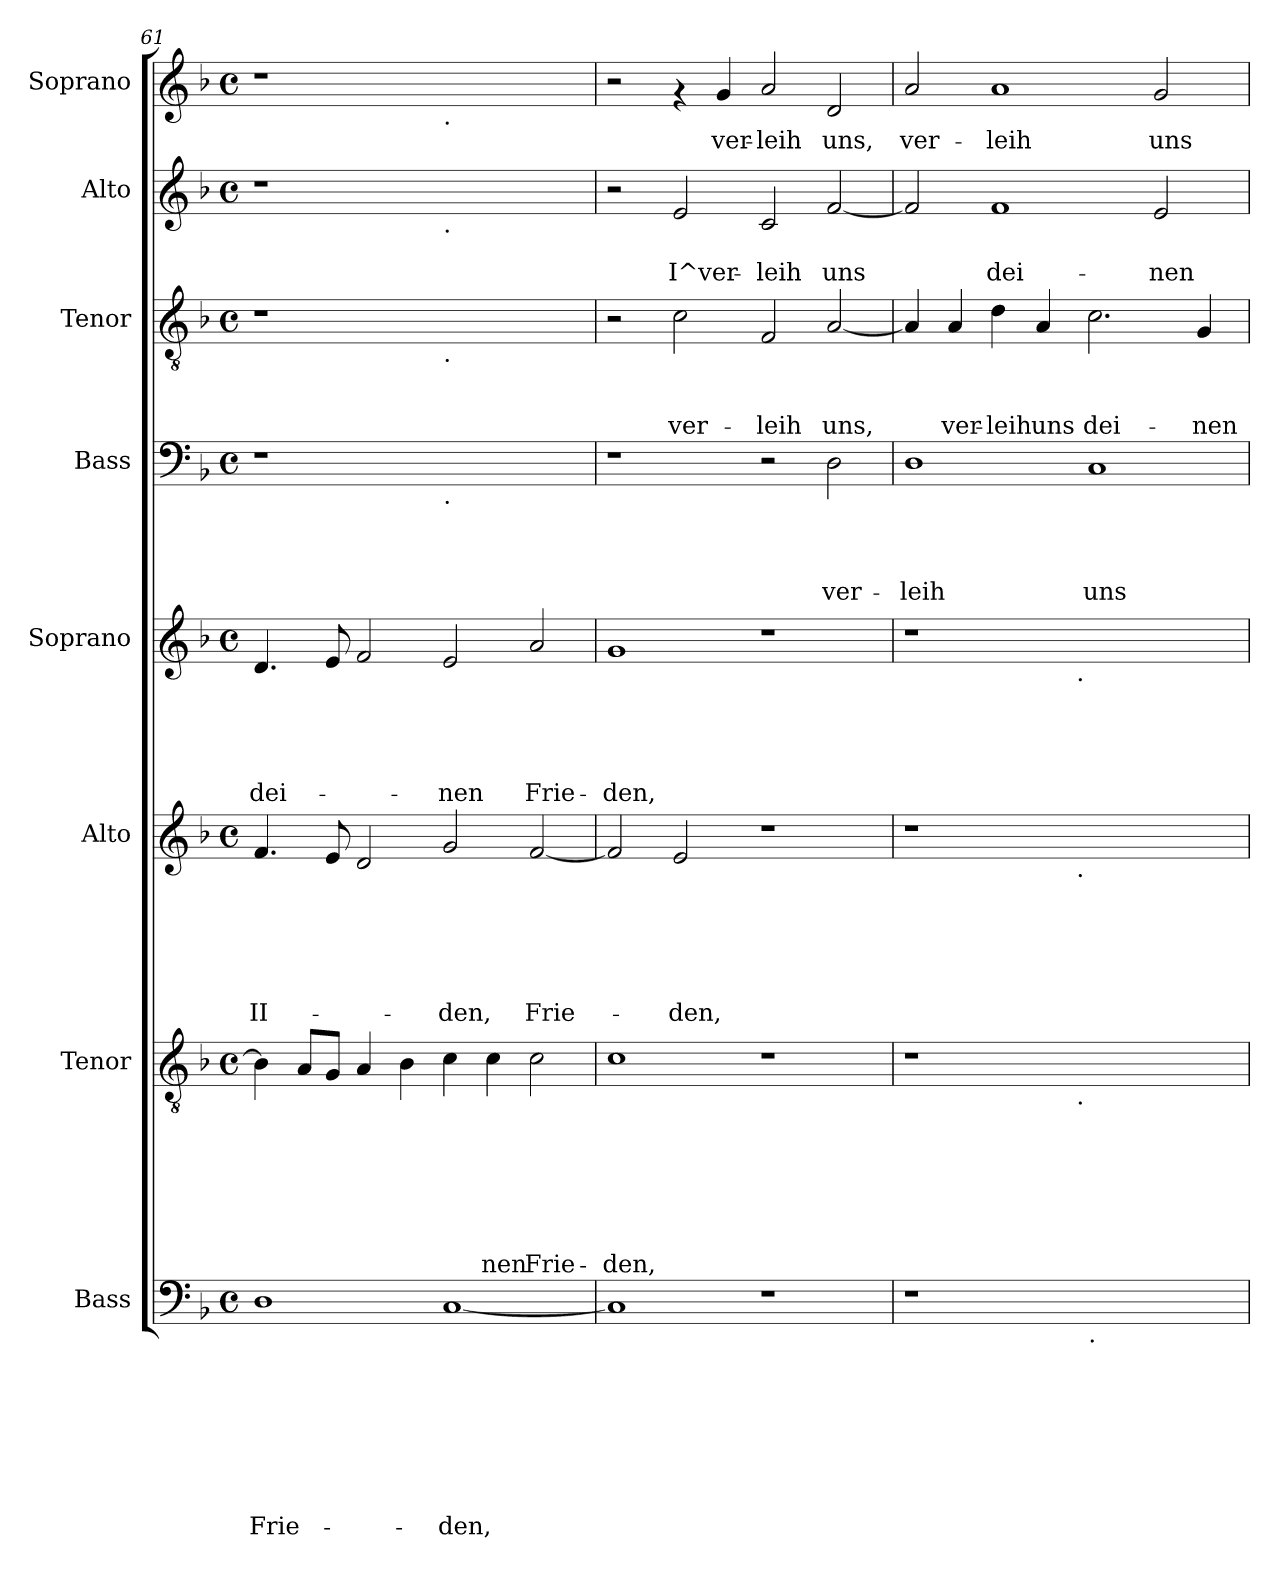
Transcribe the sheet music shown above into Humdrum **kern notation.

**kern	**text	**text	**text	**text	**text	**text	**text	**text	**kern	**text	**text	**text	**text	**text	**text	**text	**kern	**text	**text	**text	**text	**text	**text	**kern	**text	**text	**text	**text	**text	**kern	**text	**text	**text	**text	**kern	**text	**text	**text	**kern	**text	**text	**kern	**text
*part8	*part8	*part8	*part8	*part8	*part8	*part8	*part8	*part8	*part7	*part7	*part7	*part7	*part7	*part7	*part7	*part7	*part6	*part6	*part6	*part6	*part6	*part6	*part6	*part5	*part5	*part5	*part5	*part5	*part5	*part4	*part4	*part4	*part4	*part4	*part3	*part3	*part3	*part3	*part2	*part2	*part2	*part1	*part1
*staff8	*staff8	*staff8	*staff8	*staff8	*staff8	*staff8	*staff8	*staff8	*staff7	*staff7	*staff7	*staff7	*staff7	*staff7	*staff7	*staff7	*staff6	*staff6	*staff6	*staff6	*staff6	*staff6	*staff6	*staff5	*staff5	*staff5	*staff5	*staff5	*staff5	*staff4	*staff4	*staff4	*staff4	*staff4	*staff3	*staff3	*staff3	*staff3	*staff2	*staff2	*staff2	*staff1	*staff1
*I"Bass	*	*	*	*	*	*	*	*	*I"Tenor	*	*	*	*	*	*	*	*I"Alto	*	*	*	*	*	*	*I"Soprano	*	*	*	*	*	*I"Bass	*	*	*	*	*I"Tenor	*	*	*	*I"Alto	*	*	*I"Soprano	*
!!LO:PB:g=z
*clefF4	*	*	*	*	*	*	*	*	*clefGv2	*	*	*	*	*	*	*	*clefG2	*	*	*	*	*	*	*clefG2	*	*	*	*	*	*clefF4	*	*	*	*	*clefGv2	*	*	*	*clefG2	*	*	*clefG2	*
*k[b-]	*	*	*	*	*	*	*	*	*k[b-]	*	*	*	*	*	*	*	*k[b-]	*	*	*	*	*	*	*k[b-]	*	*	*	*	*	*k[b-]	*	*	*	*	*k[b-]	*	*	*	*k[b-]	*	*	*k[b-]	*
*F:	*	*	*	*	*	*	*	*	*F:	*	*	*	*	*	*	*	*F:	*	*	*	*	*	*	*F:	*	*	*	*	*	*F:	*	*	*	*	*F:	*	*	*	*F:	*	*	*F:	*
*M4/4	*	*	*	*	*	*	*	*	*M4/4	*	*	*	*	*	*	*	*M4/4	*	*	*	*	*	*	*M4/4	*	*	*	*	*	*M4/4	*	*	*	*	*M4/4	*	*	*	*M4/4	*	*	*M4/4	*
*met(c)	*	*	*	*	*	*	*	*	*met(c)	*	*	*	*	*	*	*	*met(c)	*	*	*	*	*	*	*met(c)	*	*	*	*	*	*met(c)	*	*	*	*	*met(c)	*	*	*	*met(c)	*	*	*met(c)	*
=61	=61	=61	=61	=61	=61	=61	=61	=61	=61	=61	=61	=61	=61	=61	=61	=61	=61	=61	=61	=61	=61	=61	=61	=61	=61	=61	=61	=61	=61	=61	=61	=61	=61	=61	=61	=61	=61	=61	=61	=61	=61	=61	=61
!	!	!	!	!	!	!	!	!LO:LY:b	!	!	!	!	!	!	!	!	!	!	!	!	!	!	!LO:LY:b:rj	!	!	!	!	!	!LO:LY:b	!	!	!	!	!	!	!	!	!	!	!	!	!	!
1D	.	.	.	.	.	.	.	Frie-	4B-\]	.	.	.	.	.	.	.	4.f/	.	.	.	.	.	-II-	4.d/	.	.	.	.	dei-	1r	.	.	.	.	1r	.	.	.	1r	.	.	1r	.
.	.	.	.	.	.	.	.	.	8A/L	.	.	.	.	.	.	.	.	.	.	.	.	.	.	.	.	.	.	.	.	.	.	.	.	.	.	.	.	.	.	.	.	.	.
.	.	.	.	.	.	.	.	.	8G/J	.	.	.	.	.	.	.	8e/	.	.	.	.	.	.	8e/	.	.	.	.	.	.	.	.	.	.	.	.	.	.	.	.	.	.	.
.	.	.	.	.	.	.	.	.	4A/	.	.	.	.	.	.	.	2d/	.	.	.	.	.	.	2f/	.	.	.	.	.	.	.	.	.	.	.	.	.	.	.	.	.	.	.
.	.	.	.	.	.	.	.	.	4B-\	.	.	.	.	.	.	.	.	.	.	.	.	.	.	.	.	.	.	.	.	.	.	.	.	.	.	.	.	.	.	.	.	.	.
!	!	!	!	!	!	!	!	!	!	!	!	!	!	!	!	!	!	!	!	!	!	!	!	!	!	!	!	!	!	!	!	!	!	!	!	!	!	!	!	!	!	!LO:TX:b:t=.	!
!	!	!	!	!	!	!	!	!	!	!	!	!	!	!	!	!	!	!	!	!	!	!	!	!	!	!	!	!	!	!	!	!	!	!	!	!	!	!	!LO:TX:b:t=.	!	!	!	!
!	!	!	!	!	!	!	!	!	!	!	!	!	!	!	!	!	!	!	!	!	!	!	!	!	!	!	!	!	!	!	!	!	!	!	!LO:TX:b:t=.	!	!	!	!	!	!	!	!
!	!	!	!	!	!	!	!	!	!	!	!	!	!	!	!	!	!	!	!	!	!	!	!	!	!	!	!	!	!	!LO:TX:b:t=.	!	!	!	!	!	!	!	!	!	!	!	!	!
!	!	!	!	!	!	!	!	!LO:LY:b	!	!	!	!	!	!	!	!	!	!	!	!	!	!	!LO:LY:b:rj	!	!	!	!	!	!LO:LY:b	!	!	!	!	!	!	!	!	!	!	!	!	!	!
[<1C	.	.	.	.	.	.	.	-den,	4c\	.	.	.	.	.	.	.	2g/	.	.	.	.	.	-den,	2e/	.	.	.	.	-nen	1ryy	.	.	.	.	1ryy	.	.	.	1ryy	.	.	1ryy	.
!	!	!	!	!	!	!	!	!	!	!	!	!	!	!	!	!LO:LY:b	!	!	!	!	!	!	!	!	!	!	!	!	!	!	!	!	!	!	!	!	!	!	!	!	!	!	!
.	.	.	.	.	.	.	.	.	4c\	.	.	.	.	.	.	-nen	.	.	.	.	.	.	.	.	.	.	.	.	.	.	.	.	.	.	.	.	.	.	.	.	.	.	.
!	!	!	!	!	!	!	!	!	!	!	!	!	!	!	!	!LO:LY:b	!	!	!	!	!	!	!LO:LY:b:rj	!	!	!	!	!	!LO:LY:b	!	!	!	!	!	!	!	!	!	!	!	!	!	!
.	.	.	.	.	.	.	.	.	2c\	.	.	.	.	.	.	Frie-	[<2f/	.	.	.	.	.	Frie-	2a/	.	.	.	.	Frie-	.	.	.	.	.	.	.	.	.	.	.	.	.	.
=62	=62	=62	=62	=62	=62	=62	=62	=62	=62	=62	=62	=62	=62	=62	=62	=62	=62	=62	=62	=62	=62	=62	=62	=62	=62	=62	=62	=62	=62	=62	=62	=62	=62	=62	=62	=62	=62	=62	=62	=62	=62	=62	=62
!	!	!	!	!	!	!	!	!	!	!	!	!	!	!	!	!LO:LY:b	!	!	!	!	!	!	!	!	!	!	!	!	!LO:LY:b	!	!	!	!	!	!	!	!	!	!	!	!	!	!
1C]	.	.	.	.	.	.	.	.	1c	.	.	.	.	.	.	-den,	2f/]	.	.	.	.	.	.	1g	.	.	.	.	-den,	1r	.	.	.	.	2r	.	.	.	2r	.	.	2r	.
!	!	!	!	!	!	!	!	!	!	!	!	!	!	!	!	!	!	!	!	!	!	!	!LO:LY:b:rj	!	!	!	!	!	!	!	!	!	!	!	!	!	!	!LO:LY:b	!	!	!LO:LY:b:rj	!	!
.	.	.	.	.	.	.	.	.	.	.	.	.	.	.	.	.	2e/	.	.	.	.	.	-den,	.	.	.	.	.	.	.	.	.	.	.	2c\	.	.	ver-	2e/	.	I^ver-	4rf	.
!	!	!	!	!	!	!	!	!	!	!	!	!	!	!	!	!	!	!	!	!	!	!	!	!	!	!	!	!	!	!	!	!	!	!	!	!	!	!	!	!	!	!	!LO:LY:b
.	.	.	.	.	.	.	.	.	.	.	.	.	.	.	.	.	.	.	.	.	.	.	.	.	.	.	.	.	.	.	.	.	.	.	.	.	.	.	.	.	.	4g/	ver-
!	!	!	!	!	!	!	!	!	!	!	!	!	!	!	!	!	!	!	!	!	!	!	!	!	!	!	!	!	!	!	!	!	!	!	!	!	!	!LO:LY:b	!	!	!LO:LY:b:rj	!	!LO:LY:b
1r	.	.	.	.	.	.	.	.	1r	.	.	.	.	.	.	.	1r	.	.	.	.	.	.	1r	.	.	.	.	.	2r	.	.	.	.	2F/	.	.	-leih	2c/	.	-leih	2a/	-leih
!	!	!	!	!	!	!	!	!	!	!	!	!	!	!	!	!	!	!	!	!	!	!	!	!	!	!	!	!	!	!	!	!	!	!LO:LY:b	!	!	!	!LO:LY:b	!	!	!LO:LY:b:rj	!	!LO:LY:b
.	.	.	.	.	.	.	.	.	.	.	.	.	.	.	.	.	.	.	.	.	.	.	.	.	.	.	.	.	.	2D\	.	.	.	ver-	[<2A/	.	.	uns,	[<2f/	.	uns	2d/	uns,
=63	=63	=63	=63	=63	=63	=63	=63	=63	=63	=63	=63	=63	=63	=63	=63	=63	=63	=63	=63	=63	=63	=63	=63	=63	=63	=63	=63	=63	=63	=63	=63	=63	=63	=63	=63	=63	=63	=63	=63	=63	=63	=63	=63
!	!	!	!	!	!	!	!	!	!	!	!	!	!	!	!	!	!	!	!	!	!	!	!	!	!	!	!	!	!	!	!	!	!	!LO:LY:b	!	!	!	!	!	!	!	!	!LO:LY:b
*	*	*	*	*	*	*	*	*	*^	*	*	*	*	*	*	*	*^	*	*	*	*	*	*	*^	*	*	*	*	*	*	*	*	*	*	*	*	*	*	*	*	*	*	*
1r	.	.	.	.	.	.	.	.	1r	2ryy	.	.	.	.	.	.	.	1r	2ryy	.	.	.	.	.	.	1r	2ryy	.	.	.	.	.	1D	.	.	.	-leih	4A/]	.	.	.	2f/]	.	.	2a/	ver-
!	!	!	!	!	!	!	!	!	!	!	!	!	!	!	!	!	!	!	!	!	!	!	!	!	!	!	!	!	!	!	!	!	!	!	!	!	!	!	!	!	!LO:LY:b	!	!	!	!	!
.	.	.	.	.	.	.	.	.	.	.	.	.	.	.	.	.	.	.	.	.	.	.	.	.	.	.	.	.	.	.	.	.	.	.	.	.	.	4A/	.	.	ver-	.	.	.	.	.
!	!	!	!	!	!	!	!	!	!	!	!	!	!	!	!	!	!	!	!	!	!	!	!	!	!	!	!	!	!	!	!	!	!	!	!	!	!	!	!	!	!LO:LY:b	!	!	!LO:LY:b:rj	!	!LO:LY:b
.	.	.	.	.	.	.	.	.	.	4...ryy	.	.	.	.	.	.	.	.	4...ryy	.	.	.	.	.	.	.	4...ryy	.	.	.	.	.	.	.	.	.	.	4d\	.	.	-leih	1f	.	dei-	1a	-leih
!	!	!	!	!	!	!	!	!	!	!	!	!	!	!	!	!	!	!	!	!	!	!	!	!	!	!	!	!	!	!	!	!	!	!	!	!	!	!	!	!	!LO:LY:b	!	!	!	!	!
.	.	.	.	.	.	.	.	.	.	.	.	.	.	.	.	.	.	.	.	.	.	.	.	.	.	.	.	.	.	.	.	.	.	.	.	.	.	4A/	.	.	uns	.	.	.	.	.
!	!	!	!	!	!	!	!	!	!	!	!	!	!	!	!	!	!	!	!	!	!	!	!	!	!	!	!LO:TX:b:t=.	!	!	!	!	!	!	!	!	!	!	!	!	!	!	!	!	!	!	!
!	!	!	!	!	!	!	!	!	!	!	!	!	!	!	!	!	!	!	!LO:TX:b:t=.	!	!	!	!	!	!	!	!	!	!	!	!	!	!	!	!	!	!	!	!	!	!	!	!	!	!	!
!	!	!	!	!	!	!	!	!	!	!LO:TX:b:t=.	!	!	!	!	!	!	!	!	!	!	!	!	!	!	!	!	!	!	!	!	!	!	!	!	!	!	!	!	!	!	!	!	!	!	!	!
.	.	.	.	.	.	.	.	.	.	1ryy	.	.	.	.	.	.	.	.	1ryy	.	.	.	.	.	.	.	1ryy	.	.	.	.	.	.	.	.	.	.	.	.	.	.	.	.	.	.	.
!LO:TX:b:t=.	!	!	!	!	!	!	!	!	!	!	!	!	!	!	!	!	!	!	!	!	!	!	!	!	!	!	!	!	!	!	!	!	!	!	!	!	!	!	!	!	!	!	!	!	!	!
!	!	!	!	!	!	!	!	!	!	!	!	!	!	!	!	!	!	!	!	!	!	!	!	!	!	!	!	!	!	!	!	!	!	!	!	!	!LO:LY:b	!	!	!	!LO:LY:b	!	!	!	!	!
1ryy	.	.	.	.	.	.	.	.	1ryy	.	.	.	.	.	.	.	.	1ryy	.	.	.	.	.	.	.	1ryy	.	.	.	.	.	.	1C	.	.	.	uns	2.c\	.	.	dei-	.	.	.	.	.
!	!	!	!	!	!	!	!	!	!	!	!	!	!	!	!	!	!	!	!	!	!	!	!	!	!	!	!	!	!	!	!	!	!	!	!	!	!	!	!	!	!	!	!	!LO:LY:b:rj	!	!LO:LY:b
.	.	.	.	.	.	.	.	.	.	.	.	.	.	.	.	.	.	.	.	.	.	.	.	.	.	.	.	.	.	.	.	.	.	.	.	.	.	.	.	.	.	2e/	.	-nen	2g/	uns
!	!	!	!	!	!	!	!	!	!	!	!	!	!	!	!	!	!	!	!	!	!	!	!	!	!	!	!	!	!	!	!	!	!	!	!	!	!	!	!	!	!LO:LY:b	!	!	!	!	!
.	.	.	.	.	.	.	.	.	.	.	.	.	.	.	.	.	.	.	.	.	.	.	.	.	.	.	.	.	.	.	.	.	.	.	.	.	.	4G/	.	.	-nen	.	.	.	.	.
.	.	.	.	.	.	.	.	.	.	32ryy	.	.	.	.	.	.	.	.	32ryy	.	.	.	.	.	.	.	32ryy	.	.	.	.	.	.	.	.	.	.	.	.	.	.	.	.	.	.	.
*	*	*	*	*	*	*	*	*	*v	*v	*	*	*	*	*	*	*	*	*	*	*	*	*	*	*	*v	*v	*	*	*	*	*	*	*	*	*	*	*	*	*	*	*	*	*	*	*
*	*	*	*	*	*	*	*	*	*	*	*	*	*	*	*	*	*v	*v	*	*	*	*	*	*	*	*	*	*	*	*	*	*	*	*	*	*	*	*	*	*	*	*	*	*
=	=	=	=	=	=	=	=	=	=	=	=	=	=	=	=	=	=	=	=	=	=	=	=	=	=	=	=	=	=	=	=	=	=	=	=	=	=	=	=	=	=	=	=
*-	*-	*-	*-	*-	*-	*-	*-	*-	*-	*-	*-	*-	*-	*-	*-	*-	*-	*-	*-	*-	*-	*-	*-	*-	*-	*-	*-	*-	*-	*-	*-	*-	*-	*-	*-	*-	*-	*-	*-	*-	*-	*-	*-
